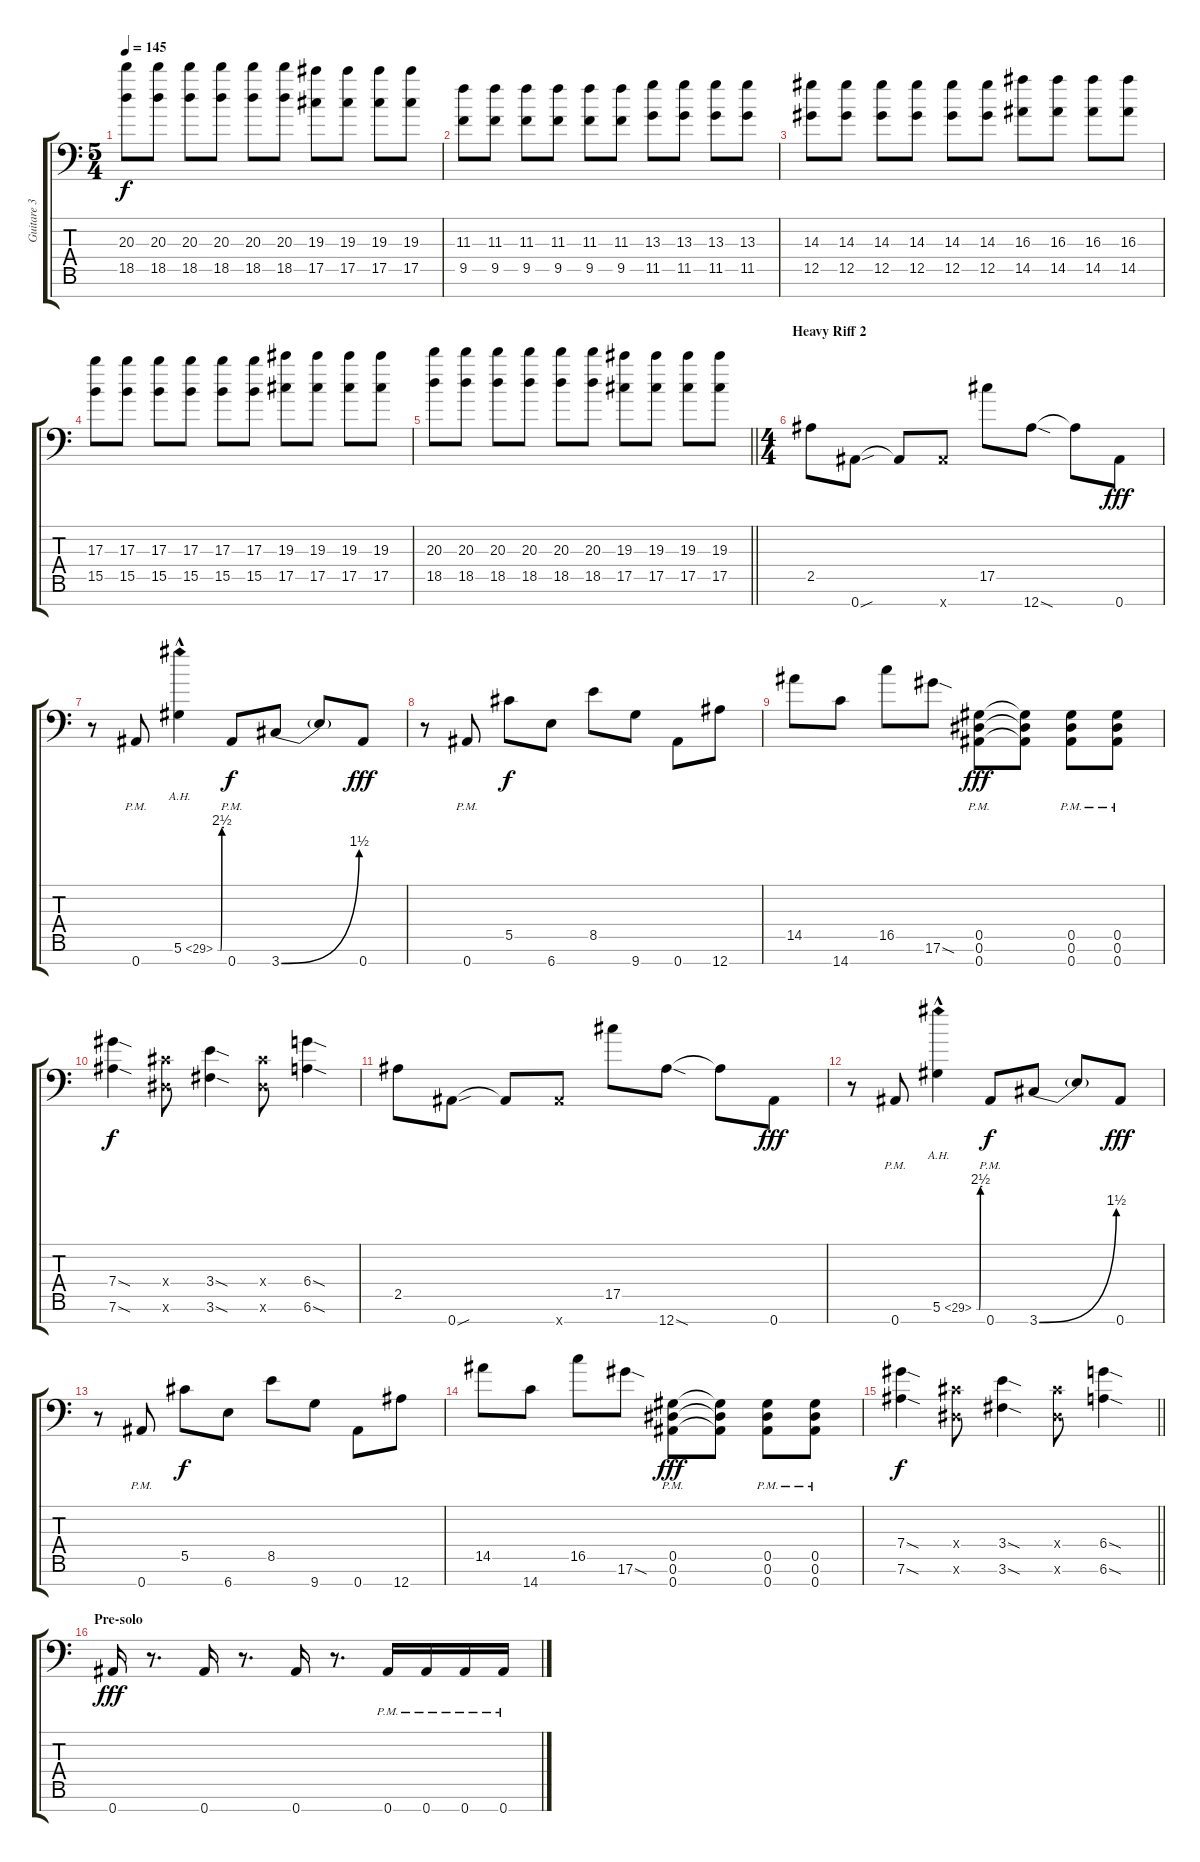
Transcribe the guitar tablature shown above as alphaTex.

\track ("Guitare 3" "Guitare 3") {instrument distortionguitar}
\staff {score tabs}
\tuning (Eb4 Bb3 Gb3 Db3 Ab2 Eb2 Bb1) {hide}
\ts (5 4)
\tempo 145
\clef f4
\ks c
(20.3 18.5).8{dy f} (20.3 18.5).8 (20.3 18.5).8 (20.3 18.5).8 (20.3 18.5).8 (20.3 18.5).8 (19.3 17.5).8 (19.3 17.5).8 (19.3 17.5).8 (19.3 17.5).8 |
(11.3 9.5).8 (11.3 9.5).8 (11.3 9.5).8 (11.3 9.5).8 (11.3 9.5).8 (11.3 9.5).8 (13.3 11.5).8 (13.3 11.5).8 (13.3 11.5).8 (13.3 11.5).8 |
(14.3 12.5).8 (14.3 12.5).8 (14.3 12.5).8 (14.3 12.5).8 (14.3 12.5).8 (14.3 12.5).8 (16.3 14.5).8 (16.3 14.5).8 (16.3 14.5).8 (16.3 14.5).8 |
(17.3 15.5).8 (17.3 15.5).8 (17.3 15.5).8 (17.3 15.5).8 (17.3 15.5).8 (17.3 15.5).8 (19.3 17.5).8 (19.3 17.5).8 (19.3 17.5).8 (19.3 17.5).8 |
\barLineRight lightlight
(20.3 18.5).8 (20.3 18.5).8 (20.3 18.5).8 (20.3 18.5).8 (20.3 18.5).8 (20.3 18.5).8 (19.3 17.5).8 (19.3 17.5).8 (19.3 17.5).8 (19.3 17.5).8 |
\ts (4 4)
\section ("" "Heavy Riff 2")
2.5.8{volume 11 balance 14} 0.7{sou}.8 0.7{t}.8 0.7{x}.8 17.5.8 12.7{sod}.8 12.7{t}.8 0.7.8{dy fff} |
r.8 0.7{pm}.8 5.6{be (custom 0 0 27 0 40 10 60 10) ah 24 hac}.4 0.7{pm}.8{dy f} 3.7{be (bend 0 0 60 6)}.8 3.7{t}.8 0.7.8{dy fff} |
r.8 0.7{pm}.8 5.5.8{dy f} 6.7.8 8.5.8 9.7.8 0.7.8 12.7.8 |
14.5.8 14.7.8 16.5.8 17.6{sod}.8 (0.5{pm} 0.6{pm} 0.7{pm}).8{dy fff} (0.5{t} 0.6{t} 0.7{t}).8 (0.5{pm} 0.6{pm} 0.7{pm}).8 (0.5{pm} 0.6{pm} 0.7{pm}).8 |
(7.4{sod} 7.6{sod}).4{dy f} (0.4{x} 0.6{x}).8 (3.4{sod} 3.6{sod}).4 (0.4{x} 0.6{x}).8 (6.4{sod} 6.6{sod}).4 |
2.5.8 0.7{sou}.8 0.7{t}.8 0.7{x}.8 17.5.8 12.7{sod}.8 12.7{t}.8 0.7.8{dy fff} |
r.8 0.7{pm}.8 5.6{be (custom 0 0 27 0 40 10 60 10) ah 24 hac}.4 0.7{pm}.8{dy f} 3.7{be (bend 0 0 60 6)}.8 3.7{t}.8 0.7.8{dy fff} |
r.8 0.7{pm}.8 5.5.8{dy f} 6.7.8 8.5.8 9.7.8 0.7.8 12.7.8 |
14.5.8 14.7.8 16.5.8 17.6{sod}.8 (0.5{pm} 0.6{pm} 0.7{pm}).8{dy fff} (0.5{t} 0.6{t} 0.7{t}).8 (0.5{pm} 0.6{pm} 0.7{pm}).8 (0.5{pm} 0.6{pm} 0.7{pm}).8 |
\barLineRight lightlight
(7.4{sod} 7.6{sod}).4{dy f} (0.4{x} 0.6{x}).8 (3.4{sod} 3.6{sod}).4 (0.4{x} 0.6{x}).8 (6.4{sod} 6.6{sod}).4 |
\section ("" "Pre-solo")
0.7.16{dy fff volume 10} r.8{d} 0.7.16 r.8{d} 0.7.16 r.8{d} 0.7{pm}.16 0.7{pm}.16 0.7{pm}.16 0.7{pm}.16
